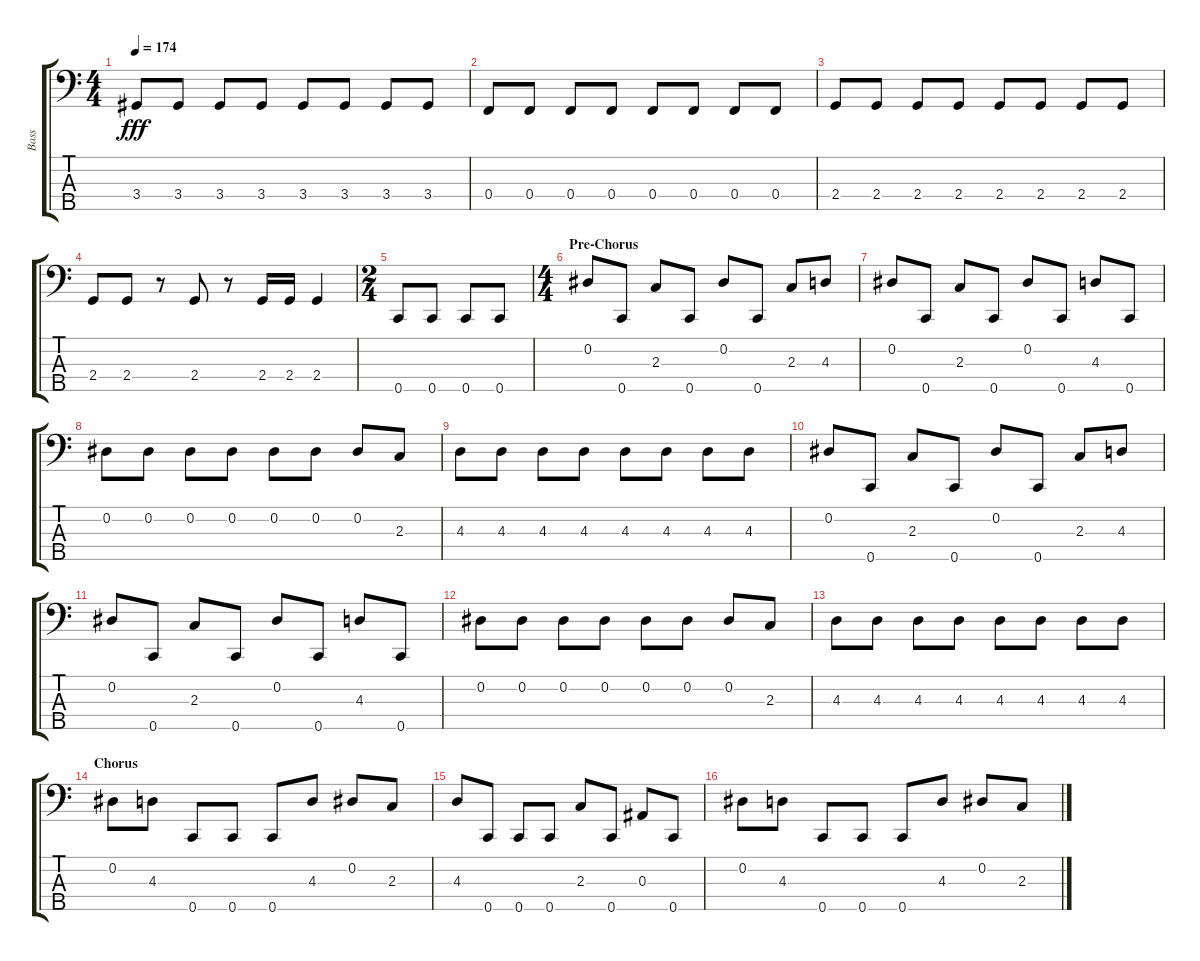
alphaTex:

\track ("Bass" "Bass") {instrument electricbassfinger}
\staff {score tabs}
\tuning (Ab2 Eb2 Bb1 F1 C1) {hide}
\ts (4 4)
\tempo 174
\clef f4
\ks c
3.4.8{dy fff} 3.4.8 3.4.8 3.4.8 3.4.8 3.4.8 3.4.8 3.4.8 |
0.4.8 0.4.8 0.4.8 0.4.8 0.4.8 0.4.8 0.4.8 0.4.8 |
2.4.8 2.4.8 2.4.8 2.4.8 2.4.8 2.4.8 2.4.8 2.4.8 |
2.4.8 2.4.8 r.8 2.4.8 r.8 2.4.16 2.4.16 2.4.4 |
\ts (2 4)
0.5.8 0.5.8 0.5.8 0.5.8 |
\ts (4 4)
\section ("" "Pre-Chorus")
0.2.8 0.5.8 2.3.8 0.5.8 0.2.8 0.5.8 2.3.8 4.3.8 |
0.2.8 0.5.8 2.3.8 0.5.8 0.2.8 0.5.8 4.3.8 0.5.8 |
0.2.8 0.2.8 0.2.8 0.2.8 0.2.8 0.2.8 0.2.8 2.3.8 |
4.3.8 4.3.8 4.3.8 4.3.8 4.3.8 4.3.8 4.3.8 4.3.8 |
0.2.8 0.5.8 2.3.8 0.5.8 0.2.8 0.5.8 2.3.8 4.3.8 |
0.2.8 0.5.8 2.3.8 0.5.8 0.2.8 0.5.8 4.3.8 0.5.8 |
0.2.8 0.2.8 0.2.8 0.2.8 0.2.8 0.2.8 0.2.8 2.3.8 |
4.3.8 4.3.8 4.3.8 4.3.8 4.3.8 4.3.8 4.3.8 4.3.8 |
\section ("" "Chorus")
0.2.8 4.3.8 0.5.8 0.5.8 0.5.8 4.3.8 0.2.8 2.3.8 |
4.3.8 0.5.8 0.5.8 0.5.8 2.3.8 0.5.8 0.3.8 0.5.8 |
0.2.8 4.3.8 0.5.8 0.5.8 0.5.8 4.3.8 0.2.8 2.3.8
